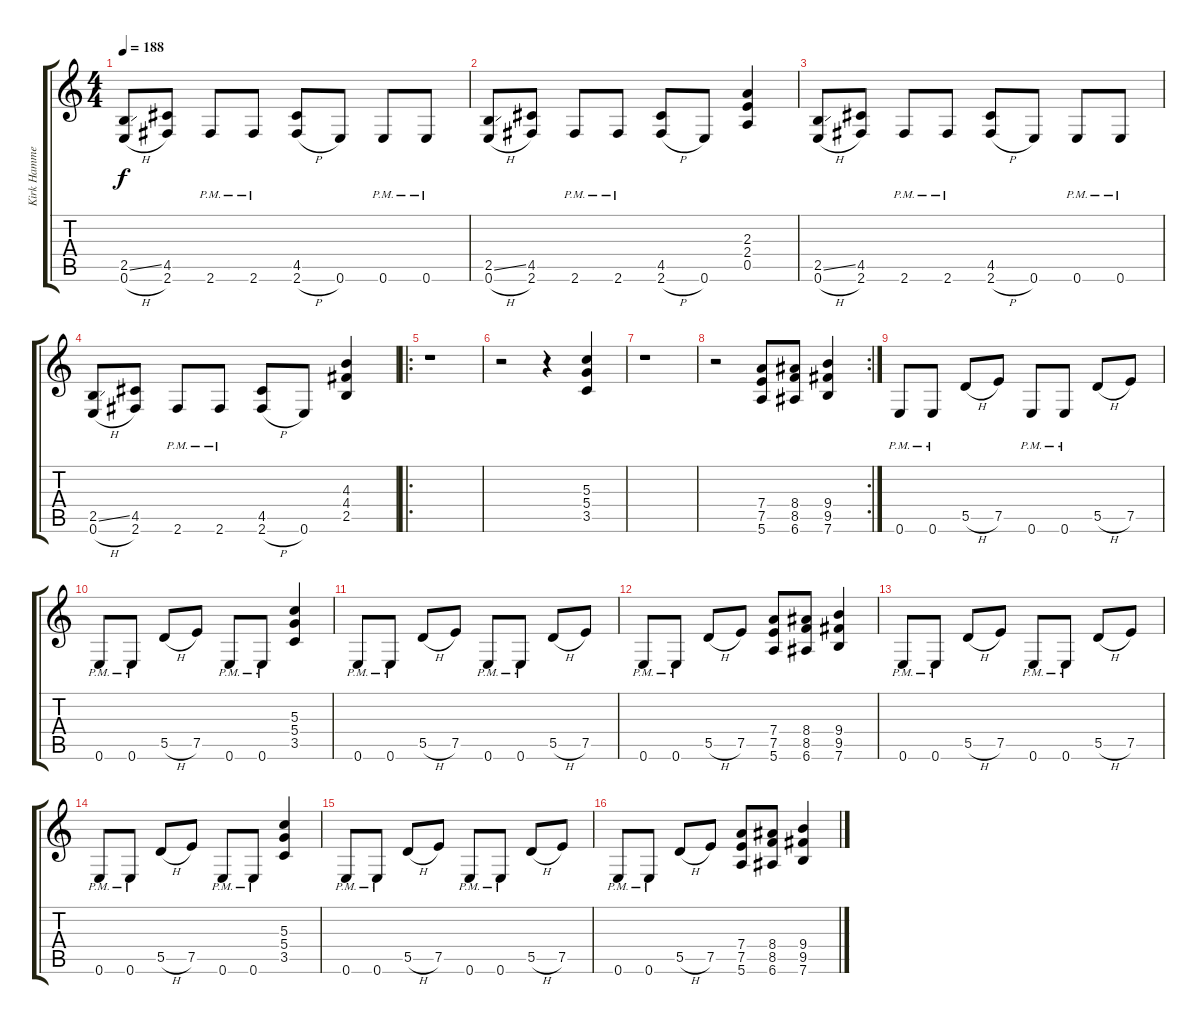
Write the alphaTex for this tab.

\track ("Kirk Hammett" "Kirk Hamme") {instrument distortionguitar}
\staff {score tabs}
\tuning (E4 B3 G3 D3 A2 E2) {hide}
\ts (4 4)
\tempo 188
\clef g2
\ks c
(2.5{ss} 0.6{h}).8{dy f} (4.5 2.6).8 2.6{pm}.8 2.6{pm}.8 (4.5 2.6{h}).8 0.6.8 0.6{pm}.8 0.6{pm}.8 |
(2.5{ss} 0.6{h}).8 (4.5 2.6).8 2.6{pm}.8 2.6{pm}.8 (4.5 2.6{h}).8 0.6.8 (2.3 2.4 0.5).4 |
(2.5{ss} 0.6{h}).8 (4.5 2.6).8 2.6{pm}.8 2.6{pm}.8 (4.5 2.6{h}).8 0.6.8 0.6{pm}.8 0.6{pm}.8 |
(2.5{ss} 0.6{h}).8 (4.5 2.6).8 2.6{pm}.8 2.6{pm}.8 (4.5 2.6{h}).8 0.6.8 (4.3 4.4 2.5).4 |
\ro
r.1{balance 12} |
r.2 r.4 (5.3 5.4 3.5).4 |
r.1 |
\rc 2
r.2 (7.4 7.5 5.6).8 (8.4 8.5 6.6).8 (9.4 9.5 7.6).4 |
0.6{pm}.8{balance 8} 0.6{pm}.8 5.5{h}.8 7.5.8 0.6{pm}.8 0.6{pm}.8 5.5{h}.8 7.5.8 |
0.6{pm}.8 0.6{pm}.8 5.5{h}.8 7.5.8 0.6{pm}.8 0.6{pm}.8 (5.3 5.4 3.5).4 |
0.6{pm}.8 0.6{pm}.8 5.5{h}.8 7.5.8 0.6{pm}.8 0.6{pm}.8 5.5{h}.8 7.5.8 |
0.6{pm}.8 0.6{pm}.8 5.5{h}.8 7.5.8 (7.4 7.5 5.6).8 (8.4 8.5 6.6).8 (9.4 9.5 7.6).4 |
0.6{pm}.8 0.6{pm}.8 5.5{h}.8 7.5.8 0.6{pm}.8 0.6{pm}.8 5.5{h}.8 7.5.8 |
0.6{pm}.8 0.6{pm}.8 5.5{h}.8 7.5.8 0.6{pm}.8 0.6{pm}.8 (5.3 5.4 3.5).4 |
0.6{pm}.8 0.6{pm}.8 5.5{h}.8 7.5.8 0.6{pm}.8 0.6{pm}.8 5.5{h}.8 7.5.8 |
0.6{pm}.8 0.6{pm}.8 5.5{h}.8 7.5.8 (7.4 7.5 5.6).8 (8.4 8.5 6.6).8 (9.4 9.5 7.6).4
